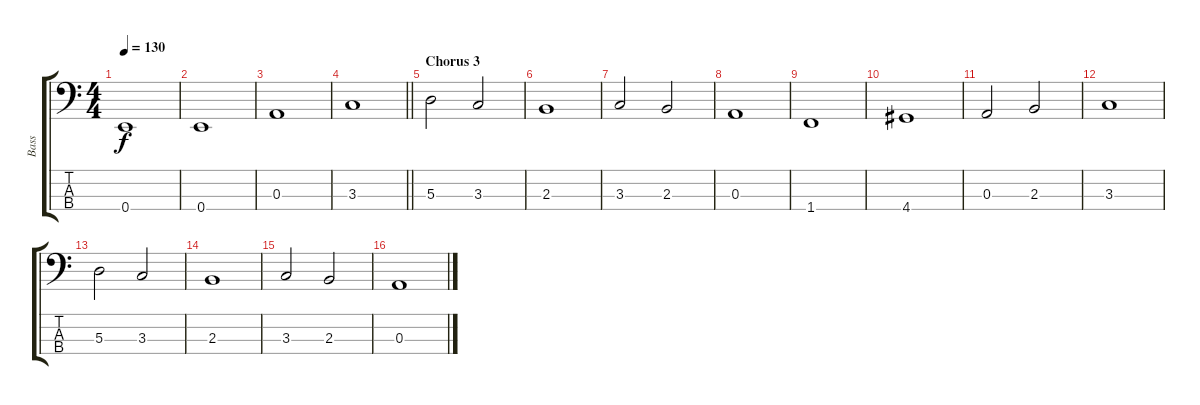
\track ("Bass" "Bass") {instrument electricbassfinger}
\staff {score tabs}
\tuning (G2 D2 A1 E1) {hide}
\ts (4 4)
\tempo 130
\clef f4
\ks c
0.4.1{dy f} |
0.4.1 |
0.3.1 |
\barLineRight lightlight
3.3.1 |
\section ("" "Chorus 3")
5.3.2 3.3.2 |
2.3.1 |
3.3.2 2.3.2 |
0.3.1 |
1.4.1 |
4.4.1 |
0.3.2 2.3.2 |
3.3.1 |
5.3.2 3.3.2 |
2.3.1 |
3.3.2 2.3.2 |
0.3.1
